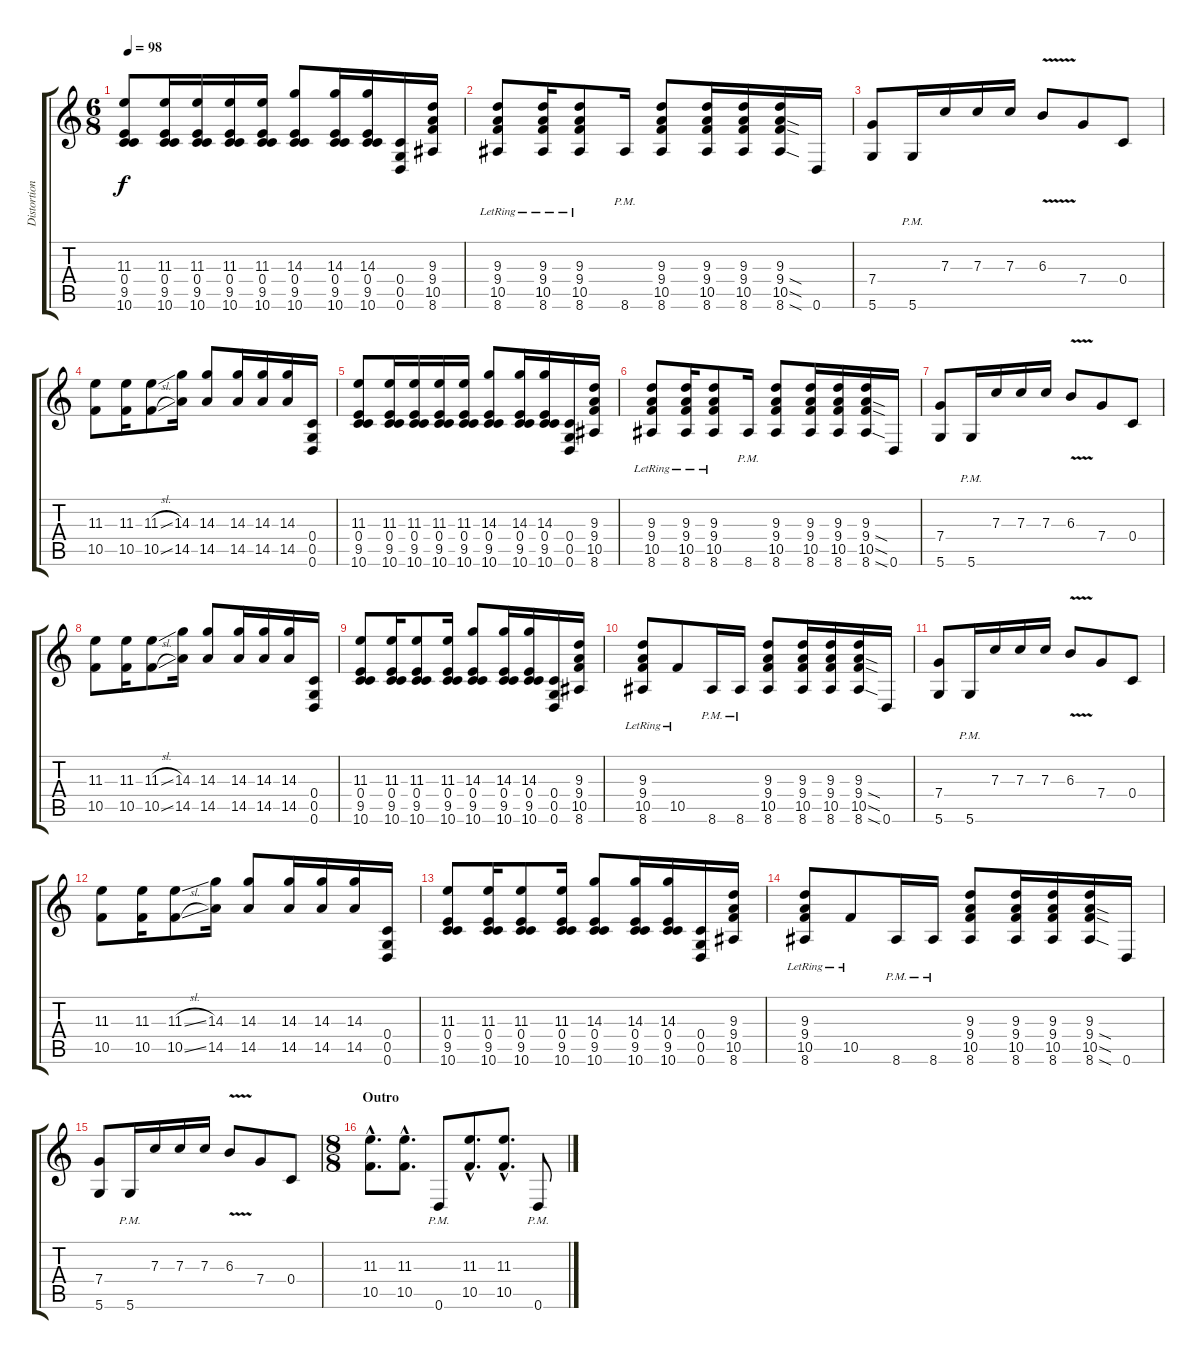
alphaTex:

\track ("Distortion 2" "Distortion") {instrument distortionguitar}
\staff {score tabs}
\tuning (D4 A3 F3 C3 G2 D2) {hide}
\ts (6 8)
\tempo 98
\clef g2
\ks c
(11.3 0.4 9.5 10.6).8{dy f} (11.3 0.4 9.5 10.6).16 (11.3 0.4 9.5 10.6).16 (11.3 0.4 9.5 10.6).16 (11.3 0.4 9.5 10.6).16 (14.3 0.4 9.5 10.6).8 (14.3 0.4 9.5 10.6).16 (14.3 0.4 9.5 10.6).16 (0.4 0.5 0.6).16 (9.3 9.4 10.5 8.6).16 |
(9.3{lr} 9.4{lr} 10.5{lr} 8.6{lr}).8 (9.3{lr} 9.4{lr} 10.5{lr} 8.6{lr}).16 (9.3{lr} 9.4{lr} 10.5{lr} 8.6{lr}).8 8.6{pm}.16 (9.3 9.4 10.5 8.6).8 (9.3 9.4 10.5 8.6).16 (9.3 9.4 10.5 8.6).16 (9.3 9.4{sod} 10.5{sod} 8.6{sod}).16 0.6.16 |
(7.4 5.6).8 5.6{pm}.16 7.3.16 7.3.16 7.3.16 6.3{v}.8 7.4.8 0.4.8 |
(11.3 10.5).8 (11.3 10.5).16 (11.3{sl} 10.5{sl}).8 (14.3 14.5).16 (14.3 14.5).8 (14.3 14.5).16 (14.3 14.5).16 (14.3 14.5).16 (0.4 0.5 0.6).16 |
(11.3 0.4 9.5 10.6).8 (11.3 0.4 9.5 10.6).16 (11.3 0.4 9.5 10.6).16 (11.3 0.4 9.5 10.6).16 (11.3 0.4 9.5 10.6).16 (14.3 0.4 9.5 10.6).8 (14.3 0.4 9.5 10.6).16 (14.3 0.4 9.5 10.6).16 (0.4 0.5 0.6).16 (9.3 9.4 10.5 8.6).16 |
(9.3{lr} 9.4{lr} 10.5{lr} 8.6{lr}).8 (9.3{lr} 9.4{lr} 10.5{lr} 8.6{lr}).16 (9.3{lr} 9.4{lr} 10.5{lr} 8.6{lr}).8 8.6{pm}.16 (9.3 9.4 10.5 8.6).8 (9.3 9.4 10.5 8.6).16 (9.3 9.4 10.5 8.6).16 (9.3 9.4{sod} 10.5{sod} 8.6{sod}).16 0.6.16 |
(7.4 5.6).8 5.6{pm}.16 7.3.16 7.3.16 7.3.16 6.3{v}.8 7.4.8 0.4.8 |
(11.3 10.5).8 (11.3 10.5).16 (11.3{sl} 10.5{sl}).8 (14.3 14.5).16 (14.3 14.5).8 (14.3 14.5).16 (14.3 14.5).16 (14.3 14.5).16 (0.4 0.5 0.6).16 |
(11.3 0.4 9.5 10.6).8 (11.3 0.4 9.5 10.6).16 (11.3 0.4 9.5 10.6).8 (11.3 0.4 9.5 10.6).16 (14.3 0.4 9.5 10.6).8 (14.3 0.4 9.5 10.6).16 (14.3 0.4 9.5 10.6).16 (0.4 0.5 0.6).16 (9.3 9.4 10.5 8.6).16 |
(9.3{lr} 9.4{lr} 10.5{lr} 8.6{lr}).8 10.5{lr}.8 8.6{pm}.16 8.6{pm}.16 (9.3 9.4 10.5 8.6).8 (9.3 9.4 10.5 8.6).16 (9.3 9.4 10.5 8.6).16 (9.3 9.4{sod} 10.5{sod} 8.6{sod}).16 0.6.16 |
(7.4 5.6).8 5.6{pm}.16 7.3.16 7.3.16 7.3.16 6.3{v}.8 7.4.8 0.4.8 |
(11.3 10.5).8 (11.3 10.5).16 (11.3{sl} 10.5{sl}).8 (14.3 14.5).16 (14.3 14.5).8 (14.3 14.5).16 (14.3 14.5).16 (14.3 14.5).16 (0.4 0.5 0.6).16 |
(11.3 0.4 9.5 10.6).8 (11.3 0.4 9.5 10.6).16 (11.3 0.4 9.5 10.6).8 (11.3 0.4 9.5 10.6).16 (14.3 0.4 9.5 10.6).8 (14.3 0.4 9.5 10.6).16 (14.3 0.4 9.5 10.6).16 (0.4 0.5 0.6).16 (9.3 9.4 10.5 8.6).16 |
(9.3{lr} 9.4{lr} 10.5{lr} 8.6{lr}).8 10.5{lr}.8 8.6{pm}.16 8.6{pm}.16 (9.3 9.4 10.5 8.6).8 (9.3 9.4 10.5 8.6).16 (9.3 9.4 10.5 8.6).16 (9.3 9.4{sod} 10.5{sod} 8.6{sod}).16 0.6.16 |
(7.4 5.6).8 5.6{pm}.16 7.3.16 7.3.16 7.3.16 6.3{v}.8 7.4.8 0.4.8 |
\ts (8 8)
\section ("" "Outro")
(11.3{hac} 10.5{hac}).8{d} (11.3{hac} 10.5{hac}).8{d} 0.6{pm}.8 (11.3{hac} 10.5{hac}).8{d} (11.3{hac} 10.5{hac}).8{d} 0.6{pm}.8
